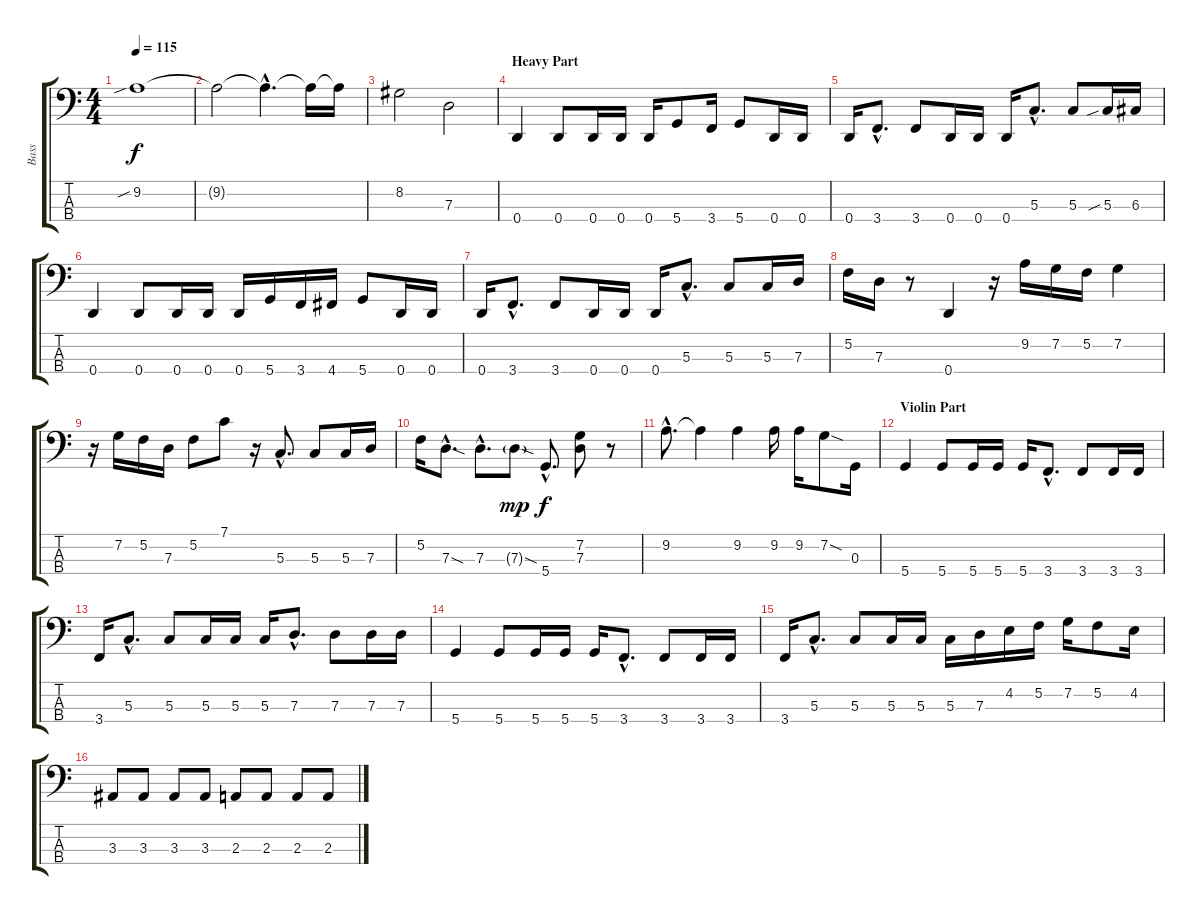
\track ("Bass" "Bass") {instrument electricbassfinger}
\staff {score tabs}
\tuning (F2 C2 G1 D1) {hide}
\ts (4 4)
\tempo 115
\clef f4
\ks c
9.2{sib}.1{dy f} |
9.2{t}.2 9.2{hac t}.4{d} 9.2{t}.16 9.2{t}.16{volume 5} |
8.2.2{volume 15 instrument lead8bassandlead} 7.3.2 |
\section ("" "Heavy Part")
0.4.4{volume 14 instrument electricbassfinger} 0.4.8 0.4.16 0.4.16 0.4.16 5.4.8 3.4.16 5.4.8 0.4.16 0.4.16 |
0.4.16 3.4{hac}.8{d} 3.4.8 0.4.16 0.4.16 0.4.16 5.3{hac}.8{d} 5.3.8 5.3{sib}.16 6.3.16 |
0.4.4 0.4.8 0.4.16 0.4.16 0.4.16 5.4.16 3.4.16 4.4.16 5.4.8 0.4.16 0.4.16 |
0.4.16 3.4{hac}.8{d} 3.4.8 0.4.16 0.4.16 0.4.16 5.3{hac}.8{d} 5.3.8 5.3.16 7.3.16 |
5.2.16 7.3.16 r.8 0.4.4 r.16 9.2.16 7.2.16 5.2.16 7.2.4 |
r.16 7.2.16 5.2.16 7.3.16 5.2.8 7.1.8 r.16 5.3{hac}.8{d} 5.3.8 5.3.16 7.3.16 |
5.2.16 7.3{sod hac}.8{d} 7.3{hac}.8{d} 7.3{sod g}.8{dy mp} 5.4{hac}.8{d dy f} (7.2 7.3).8 r.8 |
9.2{hac}.8{d} 9.2{t}.4 9.2.4 9.2.16 9.2.16 7.2{sod}.8 0.3.16 |
\section ("" "Violin Part")
5.4.4 5.4.8 5.4.16 5.4.16 5.4.16 3.4{hac}.8{d} 3.4.8 3.4.16 3.4.16 |
3.4.16 5.3{hac}.8{d} 5.3.8 5.3.16 5.3.16 5.3.16 7.3{hac}.8{d} 7.3.8 7.3.16 7.3.16 |
5.4.4 5.4.8 5.4.16 5.4.16 5.4.16 3.4{hac}.8{d} 3.4.8 3.4.16 3.4.16 |
3.4.16 5.3{hac}.8{d} 5.3.8 5.3.16 5.3.16 5.3.16 7.3.16 4.2.16 5.2.16 7.2.16 5.2.8 4.2.16 |
3.3.8 3.3.8 3.3.8 3.3.8 2.3.8 2.3.8 2.3.8 2.3.8
